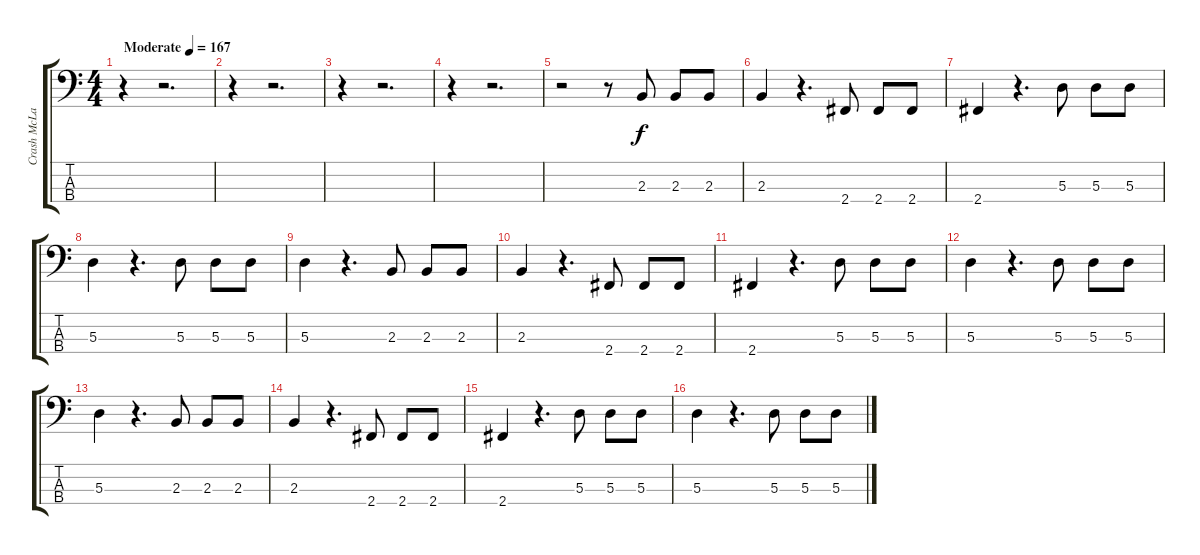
\track ("Crash McLarson" "Crash McLa") {instrument electricbassfinger}
\staff {score tabs}
\tuning (G2 D2 A1 E1) {hide}
\ts (4 4)
\tempo (167 "Moderate")
\clef f4
\ks c
r.4{dy f instrument electricbassfinger} r.2{d} |
r.4 r.2{d} |
r.4 r.2{d} |
r.4 r.2{d} |
r.2 r.8 2.3.8 2.3.8 2.3.8 |
2.3.4 r.4{d} 2.4.8 2.4.8 2.4.8 |
2.4.4 r.4{d} 5.3.8 5.3.8 5.3.8 |
5.3.4 r.4{d} 5.3.8 5.3.8 5.3.8 |
5.3.4 r.4{d} 2.3.8 2.3.8 2.3.8 |
2.3.4 r.4{d} 2.4.8 2.4.8 2.4.8 |
2.4.4 r.4{d} 5.3.8 5.3.8 5.3.8 |
5.3.4 r.4{d} 5.3.8 5.3.8 5.3.8 |
5.3.4 r.4{d} 2.3.8 2.3.8 2.3.8 |
2.3.4 r.4{d} 2.4.8 2.4.8 2.4.8 |
2.4.4 r.4{d} 5.3.8 5.3.8 5.3.8 |
5.3.4 r.4{d} 5.3.8 5.3.8 5.3.8
